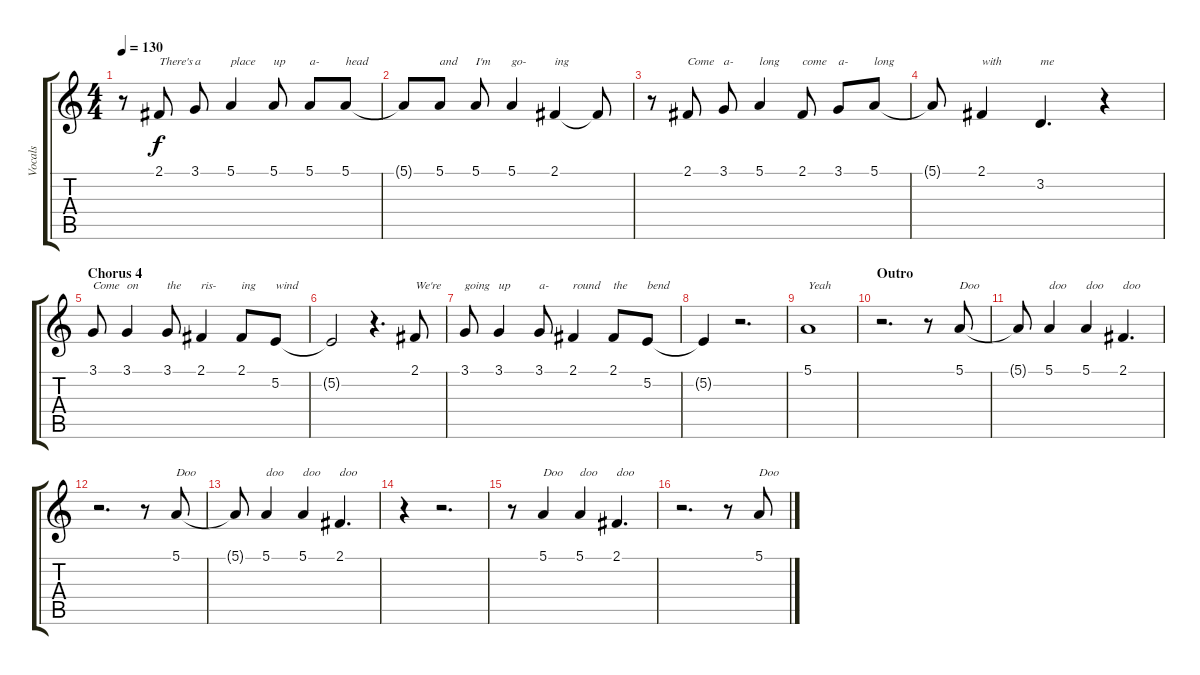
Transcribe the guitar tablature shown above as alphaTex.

\track ("Vocals" "Vocals") {instrument lead3calliope}
\staff {score tabs}
\tuning (E4 B3 G3 D3 A2 E2) {hide}
\ts (4 4)
\tempo 130
\clef g2
\ks c
r.8{dy f} 2.1.8{txt "There's"} 3.1.8{txt "a"} 5.1.4{txt "place"} 5.1.8{txt "up"} 5.1.8{txt "a-"} 5.1.8{txt "head"} |
5.1{t}.8 5.1.8{txt "and"} 5.1.8{txt "I'm"} 5.1.4{txt "go-"} 2.1.4{txt "ing"} 2.1{t}.8 |
r.8 2.1.8{txt "Come"} 3.1.8{txt "a-"} 5.1.4{txt "long"} 2.1.8{txt "come"} 3.1.8{txt "a-"} 5.1.8{txt "long"} |
5.1{t}.8 2.1.4{txt "with"} 3.2.4{d txt "me"} r.4 |
\section ("" "Chorus 4")
3.1.8{txt "Come"} 3.1.4{txt "on"} 3.1.8{txt "the"} 2.1.4{txt "ris-"} 2.1.8{txt "ing"} 5.2.8{txt "wind"} |
5.2{t}.2 r.4{d} 2.1.8{txt "We're"} |
3.1.8{txt "going"} 3.1.4{txt "up"} 3.1.8{txt "a-"} 2.1.4{txt "round"} 2.1.8{txt "the"} 5.2.8{txt "bend"} |
5.2{t}.4 r.2{d} |
5.1.1{txt "Yeah"} |
\section ("" "Outro")
r.2{d} r.8 5.1.8{txt "Doo"} |
5.1{t}.8 5.1.4{txt "doo"} 5.1.4{txt "doo"} 2.1.4{d txt "doo"} |
r.2{d} r.8 5.1.8{txt "Doo"} |
5.1{t}.8 5.1.4{txt "doo"} 5.1.4{txt "doo"} 2.1.4{d txt "doo"} |
r.4 r.2{d} |
r.8 5.1.4{txt "Doo"} 5.1.4{txt "doo"} 2.1.4{d txt "doo"} |
r.2{d} r.8 5.1.8{txt "Doo"}
